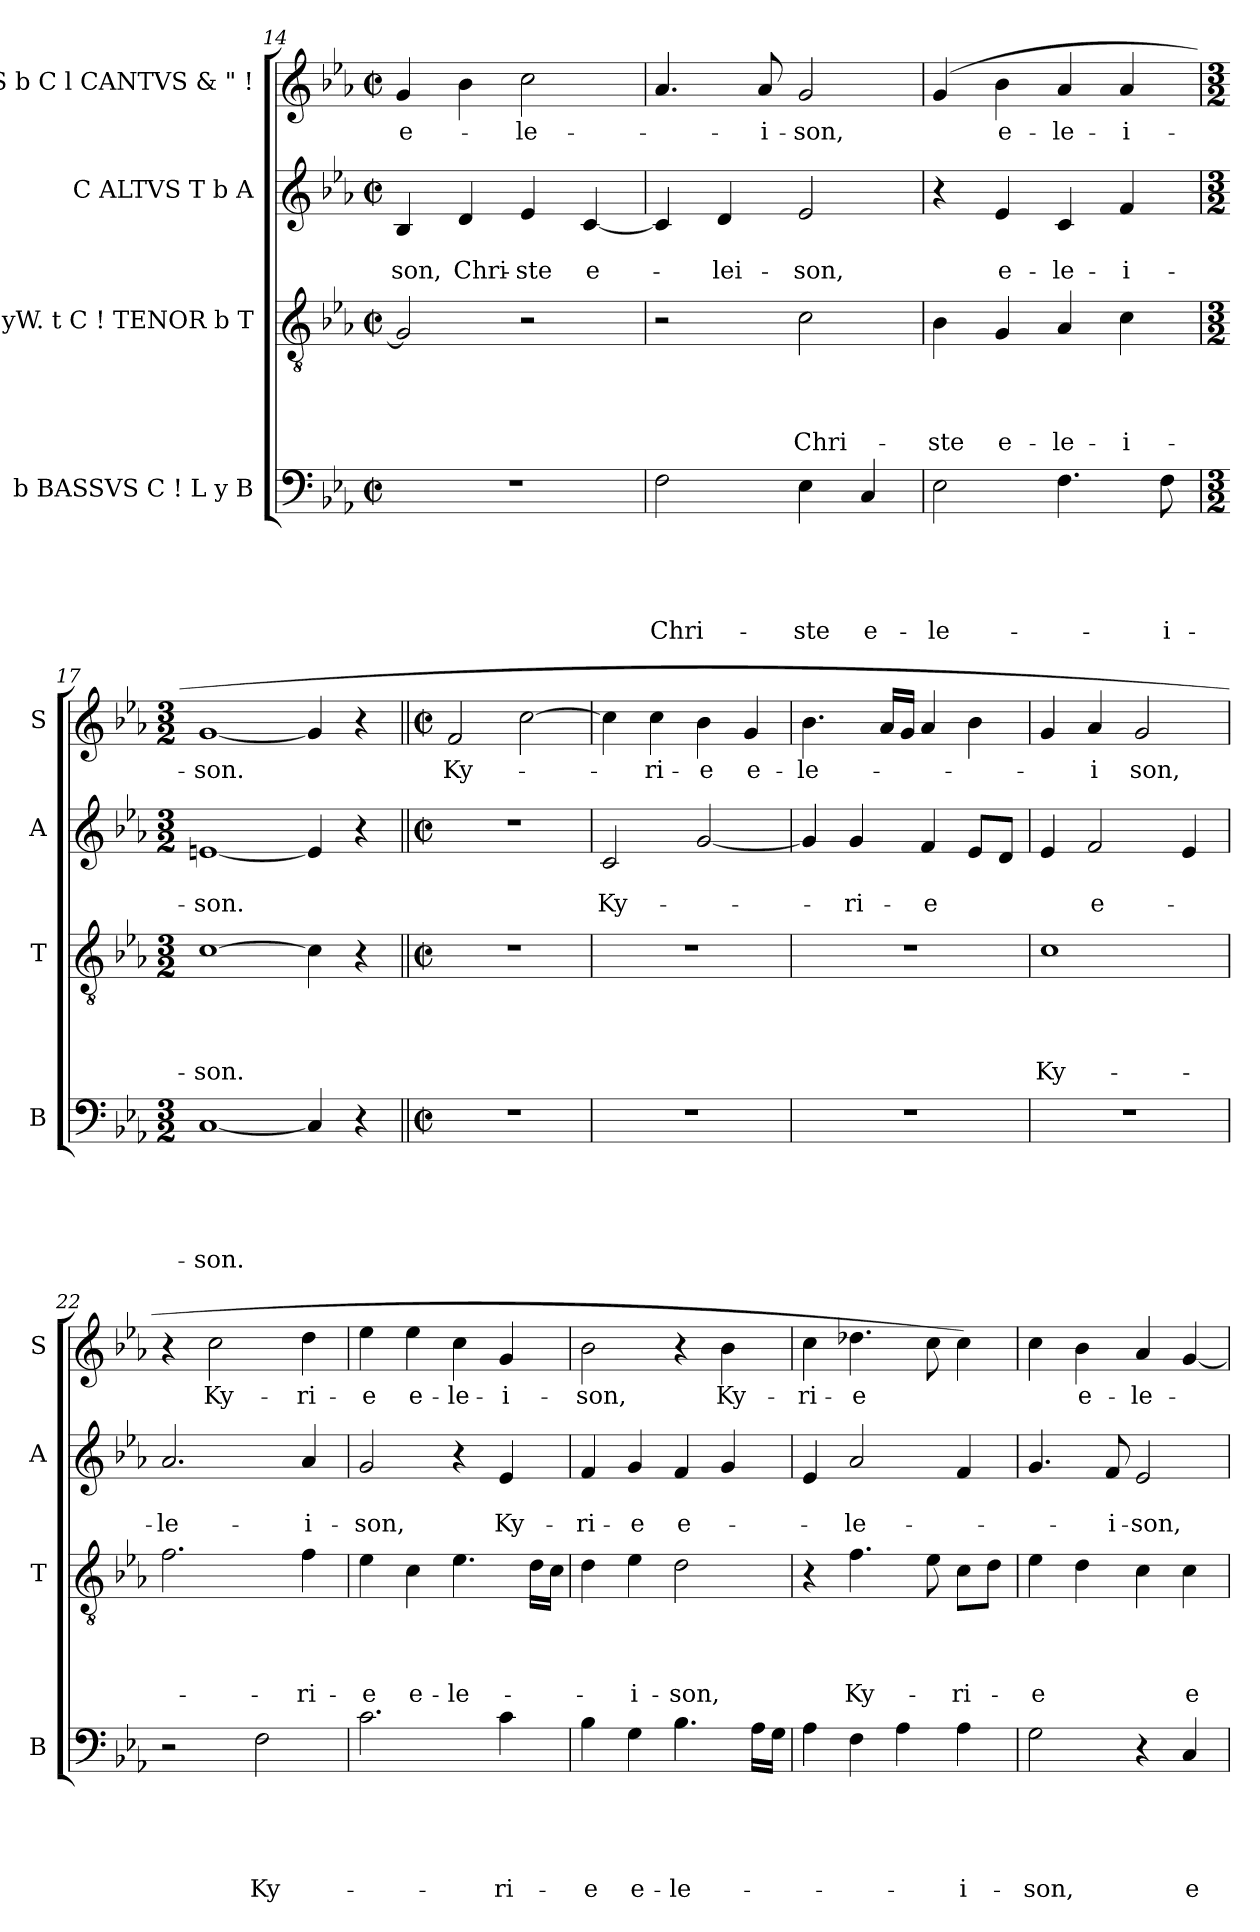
**kern	**text	**text	**text	**text	**text	**kern	**text	**text	**text	**text	**kern	**text	**text	**kern	**text
*part4	*part4	*part4	*part4	*part4	*part4	*part3	*part3	*part3	*part3	*part3	*part2	*part2	*part2	*part1	*part1
*staff4	*staff4	*staff4	*staff4	*staff4	*staff4	*staff3	*staff3	*staff3	*staff3	*staff3	*staff2	*staff2	*staff2	*staff1	*staff1
*I"b BASSVS C ! L y B	*	*	*	*	*	*I"yW. t C ! TENOR b T	*	*	*	*	*I"C ALTVS T b A	*	*	*I"S b C l CANTVS & " !	*
*I'B	*	*	*	*	*	*I'T	*	*	*	*	*I'A	*	*	*I'S	*
*clefF4	*	*	*	*	*	*clefGv2	*	*	*	*	*clefG2	*	*	*clefG2	*
*k[b-e-a-]	*	*	*	*	*	*k[b-e-a-]	*	*	*	*	*k[b-e-a-]	*	*	*k[b-e-a-]	*
*E-:	*	*	*	*	*	*E-:	*	*	*	*	*E-:	*	*	*E-:	*
*M2/2	*	*	*	*	*	*M2/2	*	*	*	*	*M2/2	*	*	*M2/2	*
*met(c|)	*	*	*	*	*	*met(c|)	*	*	*	*	*met(c|)	*	*	*met(c|)	*
=14	=14	=14	=14	=14	=14	=14	=14	=14	=14	=14	=14	=14	=14	=14	=14
!	!	!	!	!	!	!	!	!	!	!	!	!	!LO:LY:b	!	!LO:LY:b
1r	.	.	.	.	.	2G/]	.	.	.	.	4B-/	.	-son,	4g/	e-
!	!	!	!	!	!	!	!	!	!	!	!	!	!LO:LY:b	!	!
.	.	.	.	.	.	.	.	.	.	.	4d/	.	Chri-	4b-\	.
!	!	!	!	!	!	!	!	!	!	!	!	!	!LO:LY:b:rj	!	!LO:LY:b
.	.	.	.	.	.	2r	.	.	.	.	4e-/	.	-ste	2cc\	-le-
!	!	!	!	!	!	!	!	!	!	!	!	!	!LO:LY:b	!	!
.	.	.	.	.	.	.	.	.	.	.	[<4c/	.	e-	.	.
=15	=15	=15	=15	=15	=15	=15	=15	=15	=15	=15	=15	=15	=15	=15	=15
!	!	!	!	!	!LO:LY:b	!	!	!	!	!	!	!	!	!	!
2F\	.	.	.	.	Chri-	2r	.	.	.	.	4c/]	.	.	4.a-/	.
!	!	!	!	!	!	!	!	!	!	!	!	!	!LO:LY:b	!	!
.	.	.	.	.	.	.	.	.	.	.	4d/	.	-lei-	.	.
!	!	!	!	!	!	!	!	!	!	!	!	!	!	!	!LO:LY:b
.	.	.	.	.	.	.	.	.	.	.	.	.	.	8a-/	-i-
!	!	!	!	!	!LO:LY:b	!	!	!	!	!LO:LY:b	!	!	!LO:LY:b	!	!LO:LY:b
4E-\	.	.	.	.	-ste	2c\	.	.	.	Chri-	2e-/	.	-son,	2g/	-son,
!	!	!	!	!	!LO:LY:b	!	!	!	!	!	!	!	!	!	!
4C/	.	.	.	.	e-	.	.	.	.	.	.	.	.	.	.
!!LO:PB:g=z
=16	=16	=16	=16	=16	=16	=16	=16	=16	=16	=16	=16	=16	=16	=16	=16
!	!	!	!	!	!LO:LY:b	!	!	!	!	!LO:LY:b	!	!	!	!	!
2E-\	.	.	.	.	-le-	4B-\	.	.	.	-ste	4r	.	.	(<4g/	.
!	!	!	!	!	!	!	!	!	!	!LO:LY:b	!	!	!LO:LY:b	!	!LO:LY:b
.	.	.	.	.	.	4G/	.	.	.	e-	4e-/	.	e-	4b-\	e-
!	!	!	!	!	!	!	!	!	!	!LO:LY:b	!	!	!LO:LY:b	!	!LO:LY:b
4.F\	.	.	.	.	.	4A-/	.	.	.	-le-	4c/	.	-le-	4a-/	-le-
!	!	!	!	!	!	!	!	!	!	!LO:LY:b	!	!	!LO:LY:b	!	!LO:LY:b
.	.	.	.	.	.	4c\	.	.	.	-i-	4f/	.	-i-	4a-/	-i-
!	!	!	!	!	!LO:LY:b	!	!	!	!	!	!	!	!	!	!
8F\	.	.	.	.	-i-	.	.	.	.	.	.	.	.	.	.
=17	=17	=17	=17	=17	=17	=17	=17	=17	=17	=17	=17	=17	=17	=17	=17
*M3/2	*	*	*	*	*	*M3/2	*	*	*	*	*M3/2	*	*	*M3/2	*
!	!	!	!	!	!LO:LY:b	!	!	!	!	!LO:LY:b	!	!	!LO:LY:b	!	!LO:LY:b
[<1C	.	.	.	.	-son.	[>1c	.	.	.	-son.	[<1en	.	-son.	[<1g	-son.
4C/]	.	.	.	.	.	4c\]	.	.	.	.	4e/]	.	.	4g/]	.
4r	.	.	.	.	.	4r	.	.	.	.	4r	.	.	4r	.
=18||	=18||	=18||	=18||	=18||	=18||	=18||	=18||	=18||	=18||	=18||	=18||	=18||	=18||	=18||	=18||
*M2/2	*	*	*	*	*	*M2/2	*	*	*	*	*M2/2	*	*	*M2/2	*
*met(c|)	*	*	*	*	*	*met(c|)	*	*	*	*	*met(c|)	*	*	*met(c|)	*
!	!	!	!	!	!	!	!	!	!	!	!	!	!	!	!LO:LY:b
1r	.	.	.	.	.	1r	.	.	.	.	1r	.	.	2f/	Ky-
.	.	.	.	.	.	.	.	.	.	.	.	.	.	[>2cc\	.
=19	=19	=19	=19	=19	=19	=19	=19	=19	=19	=19	=19	=19	=19	=19	=19
!	!	!	!	!	!	!	!	!	!	!	!	!	!LO:LY:b	!	!
1r	.	.	.	.	.	1r	.	.	.	.	2c/	.	Ky-	4cc\]	.
!	!	!	!	!	!	!	!	!	!	!	!	!	!	!	!LO:LY:b
.	.	.	.	.	.	.	.	.	.	.	.	.	.	4cc\	-ri-
!	!	!	!	!	!	!	!	!	!	!	!	!	!	!	!LO:LY:b
.	.	.	.	.	.	.	.	.	.	.	[<2g/	.	.	4b-\	-e
!	!	!	!	!	!	!	!	!	!	!	!	!	!	!	!LO:LY:b
.	.	.	.	.	.	.	.	.	.	.	.	.	.	4g/	e-
=20	=20	=20	=20	=20	=20	=20	=20	=20	=20	=20	=20	=20	=20	=20	=20
!	!	!	!	!	!	!	!	!	!	!	!	!	!	!	!LO:LY:b
1r	.	.	.	.	.	1r	.	.	.	.	4g/]	.	.	4.b-\	-le-
!	!	!	!	!	!	!	!	!	!	!	!	!	!LO:LY:b	!	!
.	.	.	.	.	.	.	.	.	.	.	4g/	.	-ri-	.	.
.	.	.	.	.	.	.	.	.	.	.	.	.	.	16a-/LL	.
.	.	.	.	.	.	.	.	.	.	.	.	.	.	16g/JJ	.
!	!	!	!	!	!	!	!	!	!	!	!	!	!LO:LY:b:rj	!	!
.	.	.	.	.	.	.	.	.	.	.	4f/	.	-e	4a-/	.
.	.	.	.	.	.	.	.	.	.	.	8e-/L	.	.	4b-\	.
.	.	.	.	.	.	.	.	.	.	.	8d/J	.	.	.	.
!!LO:LB:g=z
=21	=21	=21	=21	=21	=21	=21	=21	=21	=21	=21	=21	=21	=21	=21	=21
!	!	!	!	!	!	!	!	!	!	!LO:LY:b	!	!	!	!	!
1r	.	.	.	.	.	1c	.	.	.	Ky-	4e-/	.	.	4g/	.
!	!	!	!	!	!	!	!	!	!	!	!	!	!LO:LY:b	!	!LO:LY:b
.	.	.	.	.	.	.	.	.	.	.	2f/	.	e-	4a-/	-i
!	!	!	!	!	!	!	!	!	!	!	!	!	!	!	!LO:LY:b
.	.	.	.	.	.	.	.	.	.	.	.	.	.	2g/	son,
.	.	.	.	.	.	.	.	.	.	.	4e-/	.	.	.	.
=22	=22	=22	=22	=22	=22	=22	=22	=22	=22	=22	=22	=22	=22	=22	=22
!	!	!	!	!	!	!	!	!	!	!	!	!	!LO:LY:b	!	!
2r	.	.	.	.	.	2.f\	.	.	.	.	2.a-/	.	-le-	4r	.
!	!	!	!	!	!	!	!	!	!	!	!	!	!	!	!LO:LY:b
.	.	.	.	.	.	.	.	.	.	.	.	.	.	2cc\	Ky-
!	!	!	!	!	!LO:LY:b	!	!	!	!	!	!	!	!	!	!
2F\	.	.	.	.	Ky-	.	.	.	.	.	.	.	.	.	.
!	!	!	!	!	!	!	!	!	!	!LO:LY:b	!	!	!LO:LY:b	!	!LO:LY:b
.	.	.	.	.	.	4f\	.	.	.	-ri-	4a-/	.	-i-	4dd\	-ri-
=23	=23	=23	=23	=23	=23	=23	=23	=23	=23	=23	=23	=23	=23	=23	=23
!	!	!	!	!	!	!	!	!	!	!LO:LY:b	!	!	!LO:LY:b	!	!LO:LY:b
2.c\	.	.	.	.	.	4e-\	.	.	.	-e	2g/	.	-son,	4ee-\	-e
!	!	!	!	!	!	!	!	!	!	!LO:LY:b	!	!	!	!	!LO:LY:b
.	.	.	.	.	.	4c\	.	.	.	e-	.	.	.	4ee-\	e-
!	!	!	!	!	!	!	!	!	!	!LO:LY:b	!	!	!	!	!LO:LY:b
.	.	.	.	.	.	4.e-\	.	.	.	-le-	4r	.	.	4cc\	-le-
!	!	!	!	!	!LO:LY:b	!	!	!	!	!	!	!	!LO:LY:b	!	!LO:LY:b
4c\	.	.	.	.	-ri-	.	.	.	.	.	4e-/	.	Ky-	4g/	-i-
.	.	.	.	.	.	16d\LL	.	.	.	.	.	.	.	.	.
.	.	.	.	.	.	16c\JJ	.	.	.	.	.	.	.	.	.
=24	=24	=24	=24	=24	=24	=24	=24	=24	=24	=24	=24	=24	=24	=24	=24
!	!	!	!	!	!LO:LY:b	!	!	!	!	!	!	!	!LO:LY:b	!	!LO:LY:b
4B-\	.	.	.	.	-e	4d\	.	.	.	.	4f/	.	-ri-	2b-\	-son,
!	!	!	!	!	!LO:LY:b	!	!	!	!	!LO:LY:b	!	!	!LO:LY:b	!	!
4G\	.	.	.	.	e-	4e-\	.	.	.	-i-	4g/	.	-e	.	.
!	!	!	!	!	!LO:LY:b	!	!	!	!	!LO:LY:b	!	!	!LO:LY:b	!	!
4.B-\	.	.	.	.	-le-	2d\	.	.	.	-son,	4f/	.	e-	4r	.
!	!	!	!	!	!	!	!	!	!	!	!	!	!	!	!LO:LY:b
.	.	.	.	.	.	.	.	.	.	.	4g/	.	.	4b-\	Ky-
16A-\LL	.	.	.	.	.	.	.	.	.	.	.	.	.	.	.
16G\JJ	.	.	.	.	.	.	.	.	.	.	.	.	.	.	.
=25	=25	=25	=25	=25	=25	=25	=25	=25	=25	=25	=25	=25	=25	=25	=25
!	!	!	!	!	!	!	!	!	!	!	!	!	!	!	!LO:LY:b
4A-\	.	.	.	.	.	4r	.	.	.	.	4e-/	.	.	4cc\	-ri-
!	!	!	!	!	!	!	!	!	!	!LO:LY:b	!	!	!LO:LY:b	!	!LO:LY:b:rj
4F\	.	.	.	.	.	4.f\	.	.	.	Ky-	2a-/	.	-le-	4.dd-X\	-e
4A-\	.	.	.	.	.	.	.	.	.	.	.	.	.	.	.
.	.	.	.	.	.	8e-\	.	.	.	.	.	.	.	8cc\	.
!	!	!	!	!	!LO:LY:b	!	!	!	!	!LO:LY:b	!	!	!	!	!
4A-\	.	.	.	.	-i-	8c\L	.	.	.	-ri-	4f/	.	.	4cc\)	.
.	.	.	.	.	.	8d\J	.	.	.	.	.	.	.	.	.
!!LO:LB:g=z
=26	=26	=26	=26	=26	=26	=26	=26	=26	=26	=26	=26	=26	=26	=26	=26
!	!	!	!	!	!LO:LY:b	!	!	!	!	!LO:LY:b:rj	!	!	!	!	!
2G\	.	.	.	.	-son,	4e-\	.	.	.	-e	4.g/	.	.	4cc\	.
!	!	!	!	!	!	!	!	!	!	!	!	!	!	!	!LO:LY:b
.	.	.	.	.	.	4d\	.	.	.	.	.	.	.	4b-\	e-
!	!	!	!	!	!	!	!	!	!	!	!	!	!LO:LY:b	!	!
.	.	.	.	.	.	.	.	.	.	.	8f/	.	-i-	.	.
!	!	!	!	!	!	!	!	!	!	!	!	!	!LO:LY:b	!	!LO:LY:b
4r	.	.	.	.	.	4c\	.	.	.	.	2e-/	.	-son,	4a-/	-le-
!	!	!	!	!	!LO:LY:b	!	!	!	!	!LO:LY:b	!	!	!	!	!
4C/	.	.	.	.	e-	4c\	.	.	.	e-	.	.	.	[<4g/	.
=	=	=	=	=	=	=	=	=	=	=	=	=	=	=	=
*-	*-	*-	*-	*-	*-	*-	*-	*-	*-	*-	*-	*-	*-	*-	*-
